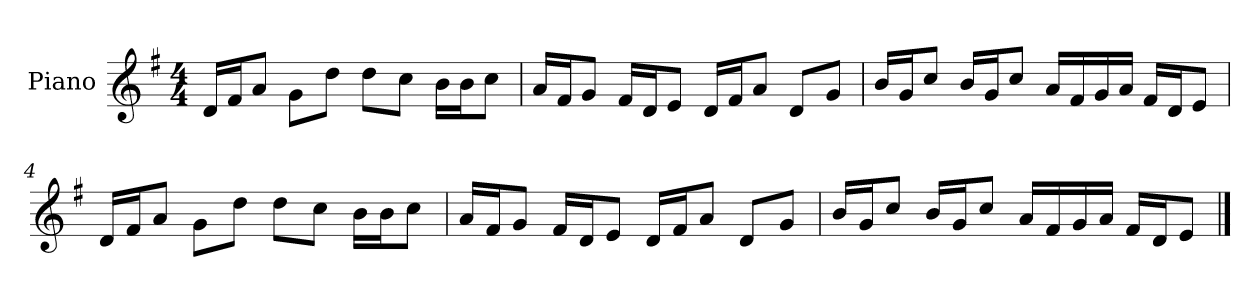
**kern
*part1
*staff1
*I"Piano
*I'P-no
*clefG2
*k[f#]
*M4/4
*MM90
=1
16d/LL
16f#/J
8a/J
8g\L
8dd\J
8dd\L
8cc\J
16b\LL
16b\J
8cc\J
=2
16a/LL
16f#/J
8g/J
16f#/LL
16d/J
8e/J
16d/LL
16f#/J
8a/J
8d/L
8g/J
=3
16b/LL
16g/J
8cc/J
16b/LL
16g/J
8cc/J
16a/LL
16f#/
16g/
16a/JJ
16f#/LL
16d/J
8e/J
!!LO:LB:g=z
=4
16d/LL
16f#/J
8a/J
8g\L
8dd\J
8dd\L
8cc\J
16b\LL
16b\J
8cc\J
=5
16a/LL
16f#/J
8g/J
16f#/LL
16d/J
8e/J
16d/LL
16f#/J
8a/J
8d/L
8g/J
=6
16b/LL
16g/J
8cc/J
16b/LL
16g/J
8cc/J
16a/LL
16f#/
16g/
16a/JJ
16f#/LL
16d/J
8e/J
==
*-
